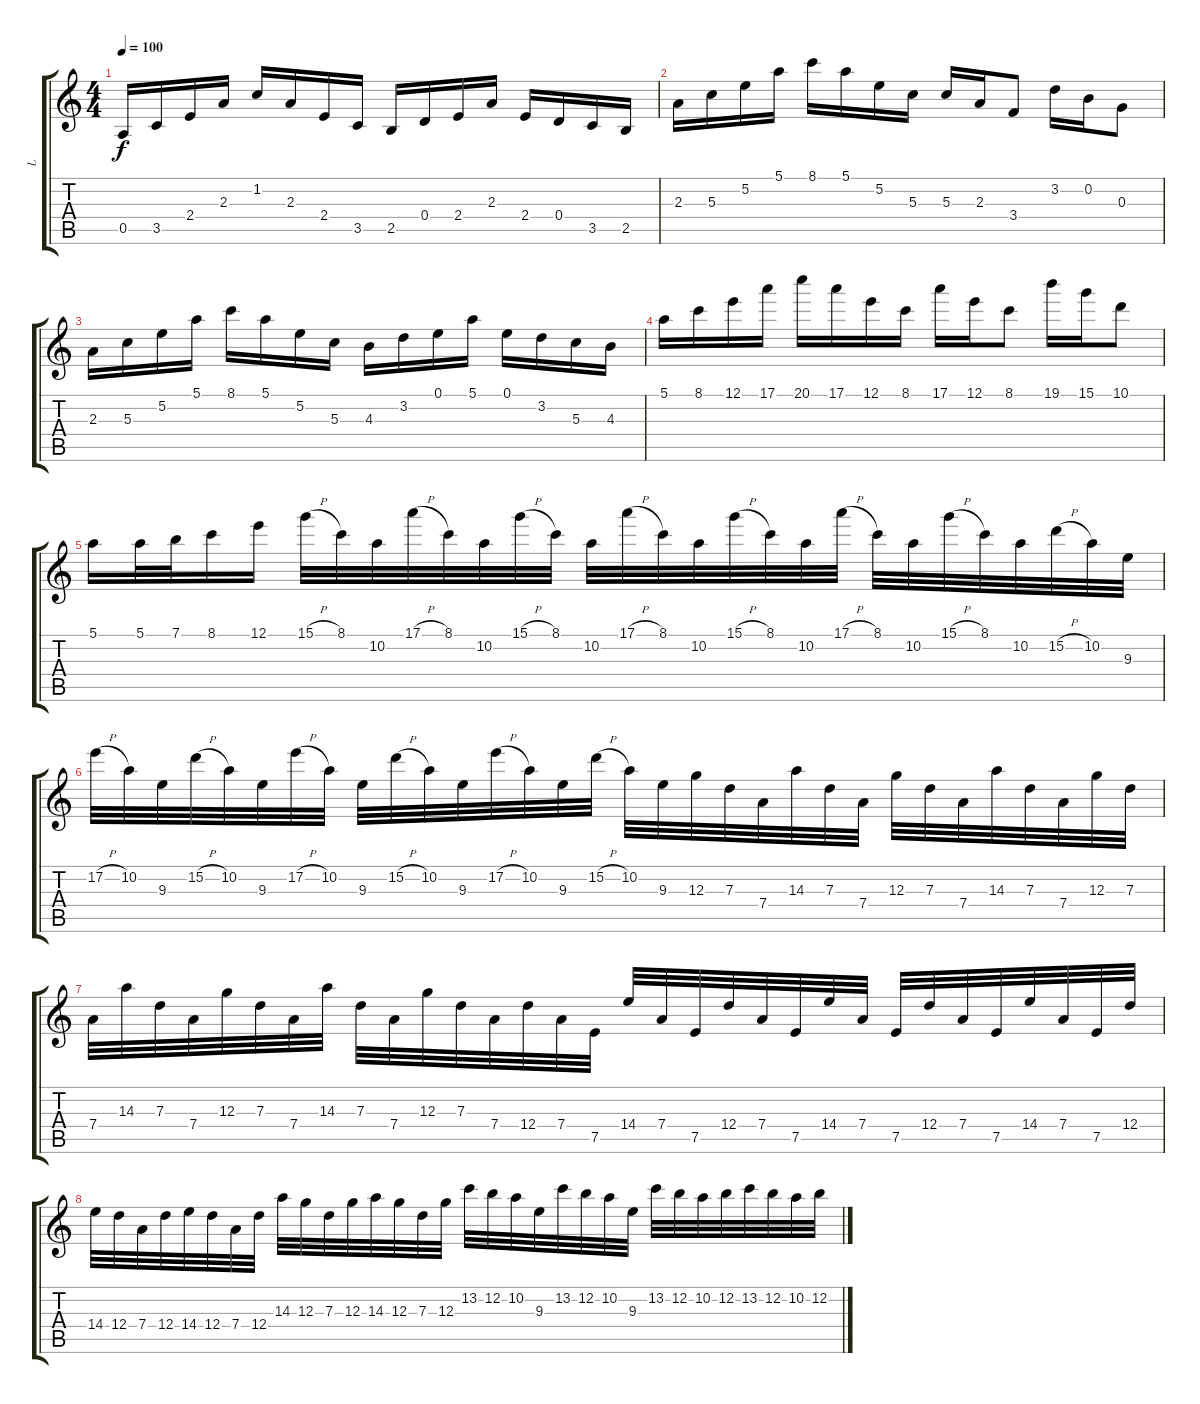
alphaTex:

\track ("L" "L") {instrument distortionguitar}
\staff {score tabs}
\tuning (E4 B3 G3 D3 A2 E2) {hide}
\ts (4 4)
\tempo 100
\clef g2
\ks c
0.5.16{dy f} 3.5.16 2.4.16 2.3.16 1.2.16 2.3.16 2.4.16 3.5.16 2.5.16 0.4.16 2.4.16 2.3.16 2.4.16 0.4.16 3.5.16 2.5.16 |
2.3.16 5.3.16 5.2.16 5.1.16 8.1.16 5.1.16 5.2.16 5.3.16 5.3.16 2.3.16 3.4.8 3.2.16 0.2.16 0.3.8 |
2.3.16 5.3.16 5.2.16 5.1.16 8.1.16 5.1.16 5.2.16 5.3.16 4.3.16 3.2.16 0.1.16 5.1.16 0.1.16 3.2.16 5.3.16 4.3.16 |
5.1.16 8.1.16 12.1.16 17.1.16 20.1.16 17.1.16 12.1.16 8.1.16 17.1.16 12.1.16 8.1.8 19.1.16 15.1.16 10.1.8 |
5.1.16 5.1.32 7.1.32 8.1.16 12.1.16 15.1{h}.32 8.1.32 10.2.32 17.1{h}.32 8.1.32 10.2.32 15.1{h}.32 8.1.32 10.2.32 17.1{h}.32 8.1.32 10.2.32 15.1{h}.32 8.1.32 10.2.32 17.1{h}.32 8.1.32 10.2.32 15.1{h}.32 8.1.32 10.2.32 15.2{h}.32 10.2.32 9.3.32 |
17.2{h}.32 10.2.32 9.3.32 15.2{h}.32 10.2.32 9.3.32 17.2{h}.32 10.2.32 9.3.32 15.2{h}.32 10.2.32 9.3.32 17.2{h}.32 10.2.32 9.3.32 15.2{h}.32 10.2.32 9.3.32 12.3.32 7.3.32 7.4.32 14.3.32 7.3.32 7.4.32 12.3.32 7.3.32 7.4.32 14.3.32 7.3.32 7.4.32 12.3.32 7.3.32 |
7.4.32 14.3.32 7.3.32 7.4.32 12.3.32 7.3.32 7.4.32 14.3.32 7.3.32 7.4.32 12.3.32 7.3.32 7.4.32 12.4.32 7.4.32 7.5.32 14.4.32 7.4.32 7.5.32 12.4.32 7.4.32 7.5.32 14.4.32 7.4.32 7.5.32 12.4.32 7.4.32 7.5.32 14.4.32 7.4.32 7.5.32 12.4.32 |
14.4.32 12.4.32 7.4.32 12.4.32 14.4.32 12.4.32 7.4.32 12.4.32 14.3.32 12.3.32 7.3.32 12.3.32 14.3.32 12.3.32 7.3.32 12.3.32 13.2.32 12.2.32 10.2.32 9.3.32 13.2.32 12.2.32 10.2.32 9.3.32 13.2.32 12.2.32 10.2.32 12.2.32 13.2.32 12.2.32 10.2.32 12.2.32
